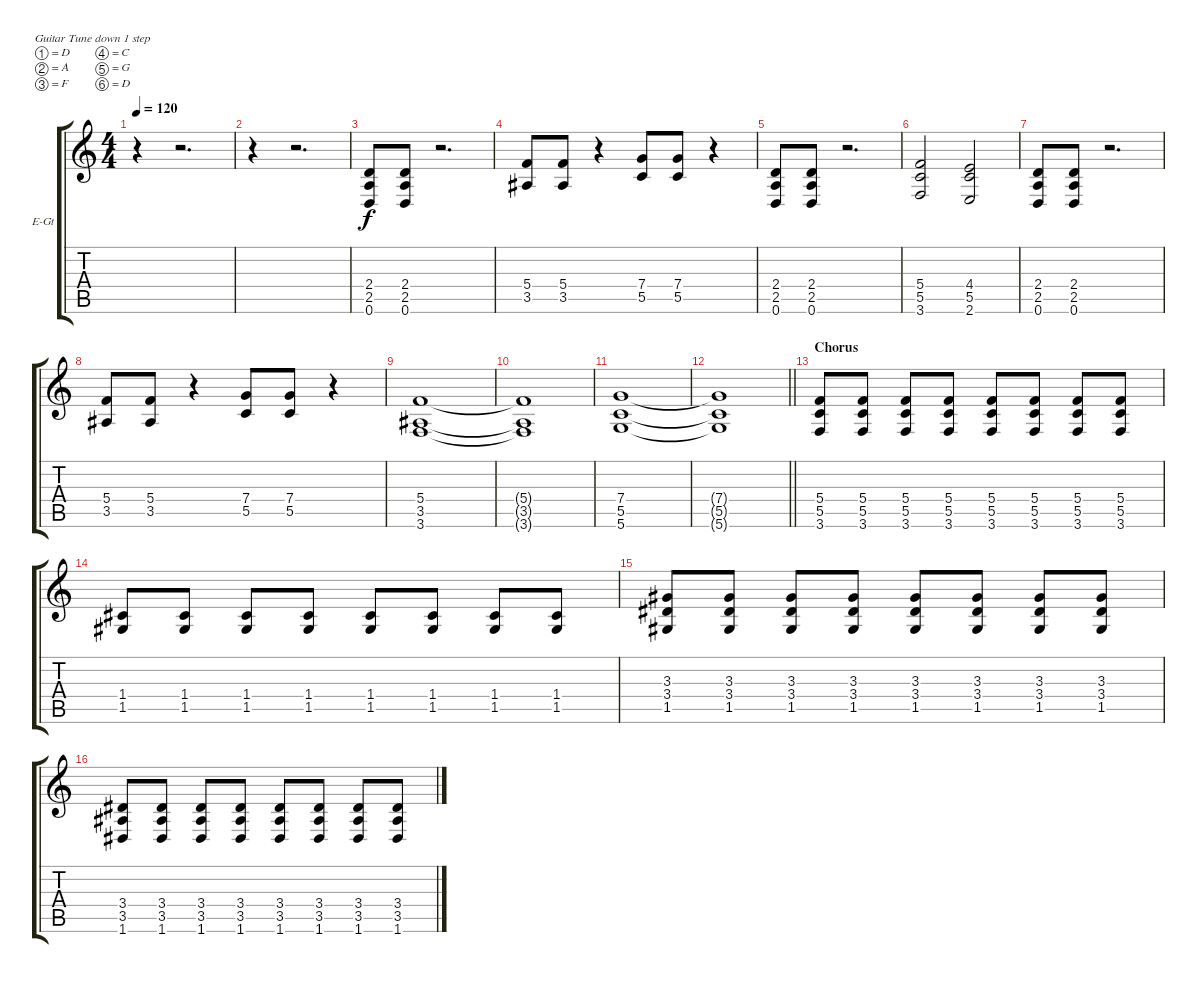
\bracketExtendMode groupsimilarinstruments
\firstSystemTrackNameOrientation horizontal
\otherSystemsTrackNameOrientation horizontal
\track ("S. Paeth - Rhythm Guitar" "E-Gt") {instrument overdrivenguitar}
\staff {score tabs}
\tuning (D4 A3 F3 C3 G2 D2)
\ts (4 4)
\tempo 120
\clef g2
\ks c
r.4{dy mf} r.2{d} |
r.4 r.2{d} |
(2.4 2.5 0.6).8{dy f} (2.4 2.5 0.6).8 r.2{d} |
(5.4 3.5).8 (5.4 3.5).8 r.4 (7.4 5.5).8 (7.4 5.5).8 r.4 |
(2.4 2.5 0.6).8 (2.4 2.5 0.6).8 r.2{d} |
(5.4 5.5 3.6).2 (4.4 5.5 2.6).2 |
(2.4 2.5 0.6).8 (2.4 2.5 0.6).8 r.2{d} |
(5.4 3.5).8 (5.4 3.5).8 r.4 (7.4 5.5).8 (7.4 5.5).8 r.4 |
(5.4 3.5 3.6).1 |
(5.4{t} 3.5{t} 3.6{t}).1 |
(7.4 5.5 5.6).1 |
\barLineRight lightlight
(7.4{t} 5.5{t} 5.6{t}).1 |
\section ("" "Chorus")
(5.4 5.5 3.6).8 (5.4 5.5 3.6).8 (5.4 5.5 3.6).8 (5.4 5.5 3.6).8 (5.4 5.5 3.6).8 (5.4 5.5 3.6).8 (5.4 5.5 3.6).8 (5.4 5.5 3.6).8 |
(1.5 1.4).8 (1.5 1.4).8 (1.5 1.4).8 (1.5 1.4).8 (1.5 1.4).8 (1.5 1.4).8 (1.5 1.4).8 (1.5 1.4).8 |
(1.5 3.4 3.3).8 (1.5 3.4 3.3).8 (1.5 3.4 3.3).8 (1.5 3.4 3.3).8 (1.5 3.4 3.3).8 (1.5 3.4 3.3).8 (1.5 3.4 3.3).8 (1.5 3.4 3.3).8 |
(3.4 3.5 1.6).8 (3.4 3.5 1.6).8 (3.4 3.5 1.6).8 (3.4 3.5 1.6).8 (3.4 3.5 1.6).8 (3.4 3.5 1.6).8 (3.4 3.5 1.6).8 (3.4 3.5 1.6).8
